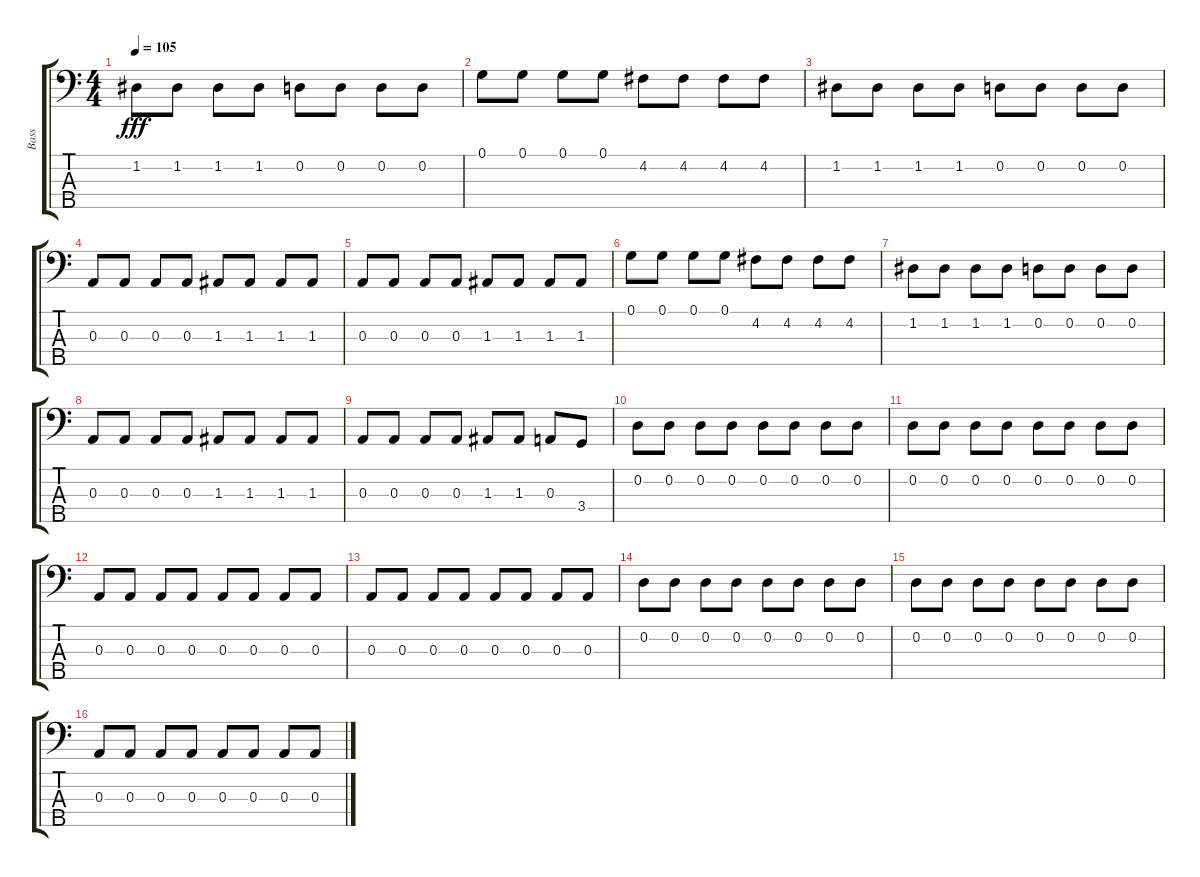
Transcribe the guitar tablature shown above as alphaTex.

\track ("Bass" "Bass") {instrument electricbassfinger}
\staff {score tabs}
\tuning (G2 D2 A1 E1 B0) {hide}
\ts (4 4)
\tempo 105
\clef f4
\ks c
1.2.8{dy fff} 1.2.8 1.2.8 1.2.8 0.2.8 0.2.8 0.2.8 0.2.8 |
0.1.8 0.1.8 0.1.8 0.1.8 4.2.8 4.2.8 4.2.8 4.2.8 |
1.2.8 1.2.8 1.2.8 1.2.8 0.2.8 0.2.8 0.2.8 0.2.8 |
0.3.8 0.3.8 0.3.8 0.3.8 1.3.8 1.3.8 1.3.8 1.3.8 |
0.3.8 0.3.8 0.3.8 0.3.8 1.3.8 1.3.8 1.3.8 1.3.8 |
0.1.8 0.1.8 0.1.8 0.1.8 4.2.8 4.2.8 4.2.8 4.2.8 |
1.2.8 1.2.8 1.2.8 1.2.8 0.2.8 0.2.8 0.2.8 0.2.8 |
0.3.8 0.3.8 0.3.8 0.3.8 1.3.8 1.3.8 1.3.8 1.3.8 |
0.3.8 0.3.8 0.3.8 0.3.8 1.3.8 1.3.8 0.3.8 3.4.8 |
0.2.8 0.2.8 0.2.8 0.2.8 0.2.8 0.2.8 0.2.8 0.2.8 |
0.2.8 0.2.8 0.2.8 0.2.8 0.2.8 0.2.8 0.2.8 0.2.8 |
0.3.8 0.3.8 0.3.8 0.3.8 0.3.8 0.3.8 0.3.8 0.3.8 |
0.3.8 0.3.8 0.3.8 0.3.8 0.3.8 0.3.8 0.3.8 0.3.8 |
0.2.8 0.2.8 0.2.8 0.2.8 0.2.8 0.2.8 0.2.8 0.2.8 |
0.2.8 0.2.8 0.2.8 0.2.8 0.2.8 0.2.8 0.2.8 0.2.8 |
0.3.8 0.3.8 0.3.8 0.3.8 0.3.8 0.3.8 0.3.8 0.3.8
